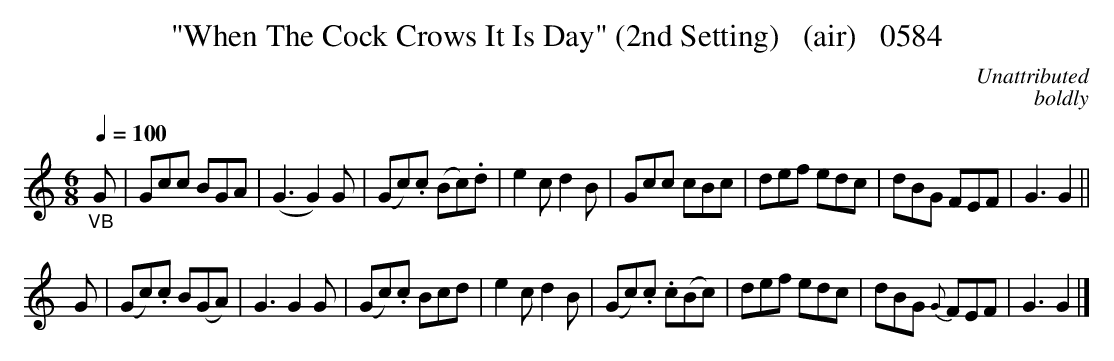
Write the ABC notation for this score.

X:1
T:"When The Cock Crows It Is Day" (2nd Setting)   (air)   0584
C:Unattributed
C:boldly
Q:1/4=100
BRENNAN June 2003 (HTTP://WWW.SOSYOURMOM.COM)
M:6/8
L:1/8
K:C
"_VB"G|Gcc BGA|(G3G2)G|(Gc).c (Bc).d|e2c d2B|Gcc cBc|def edc|dBG FEF|G3G2||
G|(Gc).c B(GA)|G3G2G|(Gc).c Bcd|e2c d2B|(Gc).c .c(Bc)|def edc|dBG {G}FEF|G3G2|]
